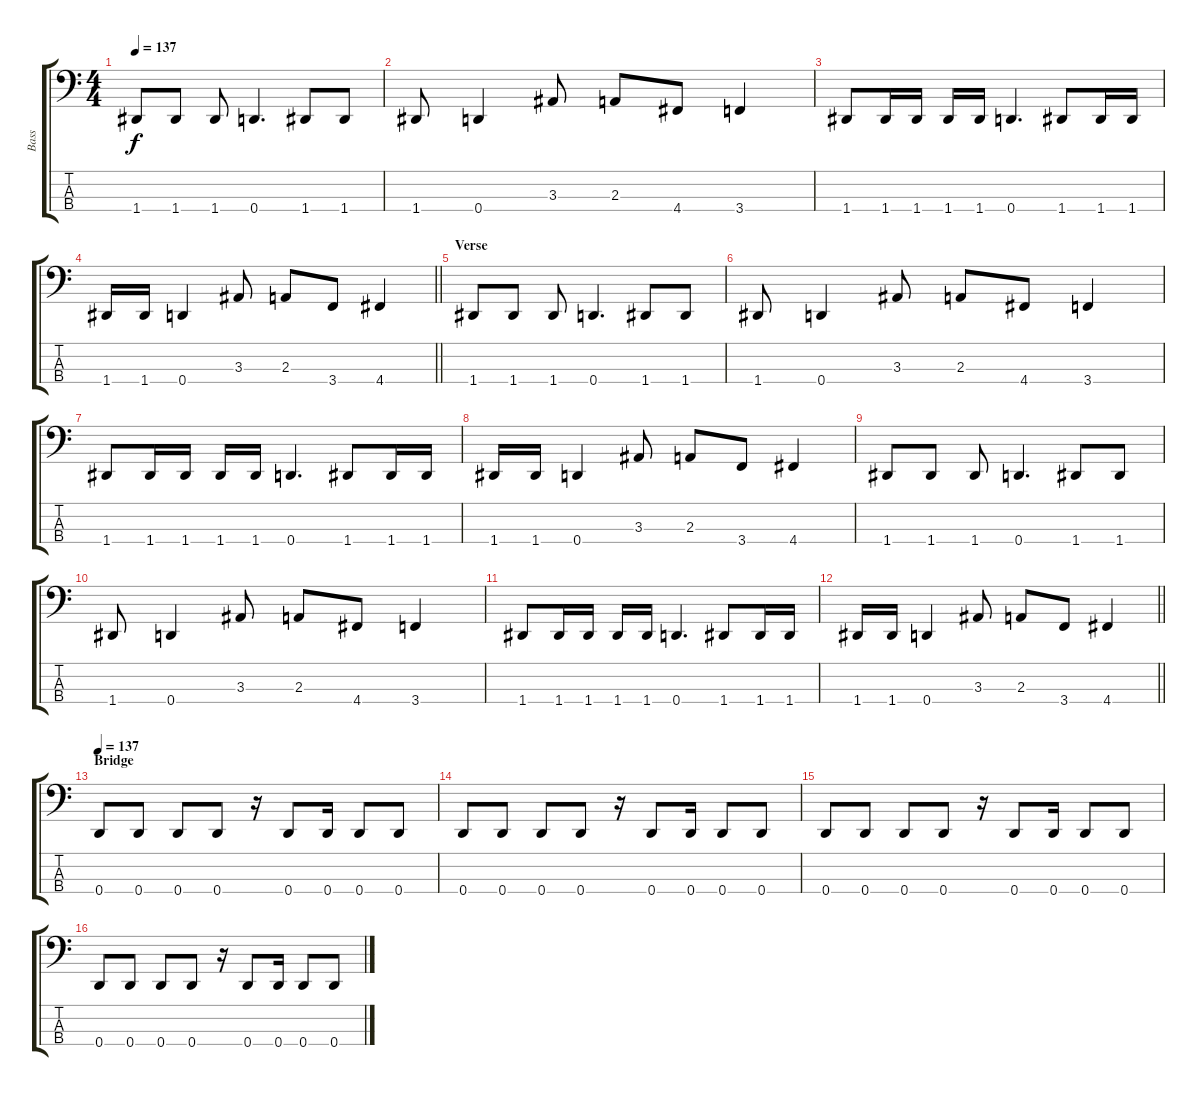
\track ("Bass" "Bass") {instrument electricbassfinger}
\staff {score tabs}
\tuning (F2 C2 G1 D1) {hide}
\ts (4 4)
\tempo 137
\clef f4
\ks c
1.4.8{dy f} 1.4.8 1.4.8 0.4.4{d} 1.4.8 1.4.8 |
1.4.8 0.4.4 3.3.8 2.3.8 4.4.8 3.4.4 |
1.4.8 1.4.16 1.4.16 1.4.16 1.4.16 0.4.4{d} 1.4.8 1.4.16 1.4.16 |
\barLineRight lightlight
1.4.16 1.4.16 0.4.4 3.3.8 2.3.8 3.4.8 4.4.4 |
\section ("" "Verse")
1.4.8 1.4.8 1.4.8 0.4.4{d} 1.4.8 1.4.8 |
1.4.8 0.4.4 3.3.8 2.3.8 4.4.8 3.4.4 |
1.4.8 1.4.16 1.4.16 1.4.16 1.4.16 0.4.4{d} 1.4.8 1.4.16 1.4.16 |
1.4.16 1.4.16 0.4.4 3.3.8 2.3.8 3.4.8 4.4.4 |
1.4.8 1.4.8 1.4.8 0.4.4{d} 1.4.8 1.4.8 |
1.4.8 0.4.4 3.3.8 2.3.8 4.4.8 3.4.4 |
1.4.8 1.4.16 1.4.16 1.4.16 1.4.16 0.4.4{d} 1.4.8 1.4.16 1.4.16 |
\barLineRight lightlight
1.4.16 1.4.16 0.4.4 3.3.8 2.3.8 3.4.8 4.4.4 |
\section ("" "Bridge")
\tempo 137
0.4.8 0.4.8 0.4.8 0.4.8 r.16 0.4.8 0.4.16 0.4.8 0.4.8 |
0.4.8 0.4.8 0.4.8 0.4.8 r.16 0.4.8 0.4.16 0.4.8 0.4.8 |
0.4.8 0.4.8 0.4.8 0.4.8 r.16 0.4.8 0.4.16 0.4.8 0.4.8 |
0.4.8 0.4.8 0.4.8 0.4.8 r.16 0.4.8 0.4.16 0.4.8 0.4.8
